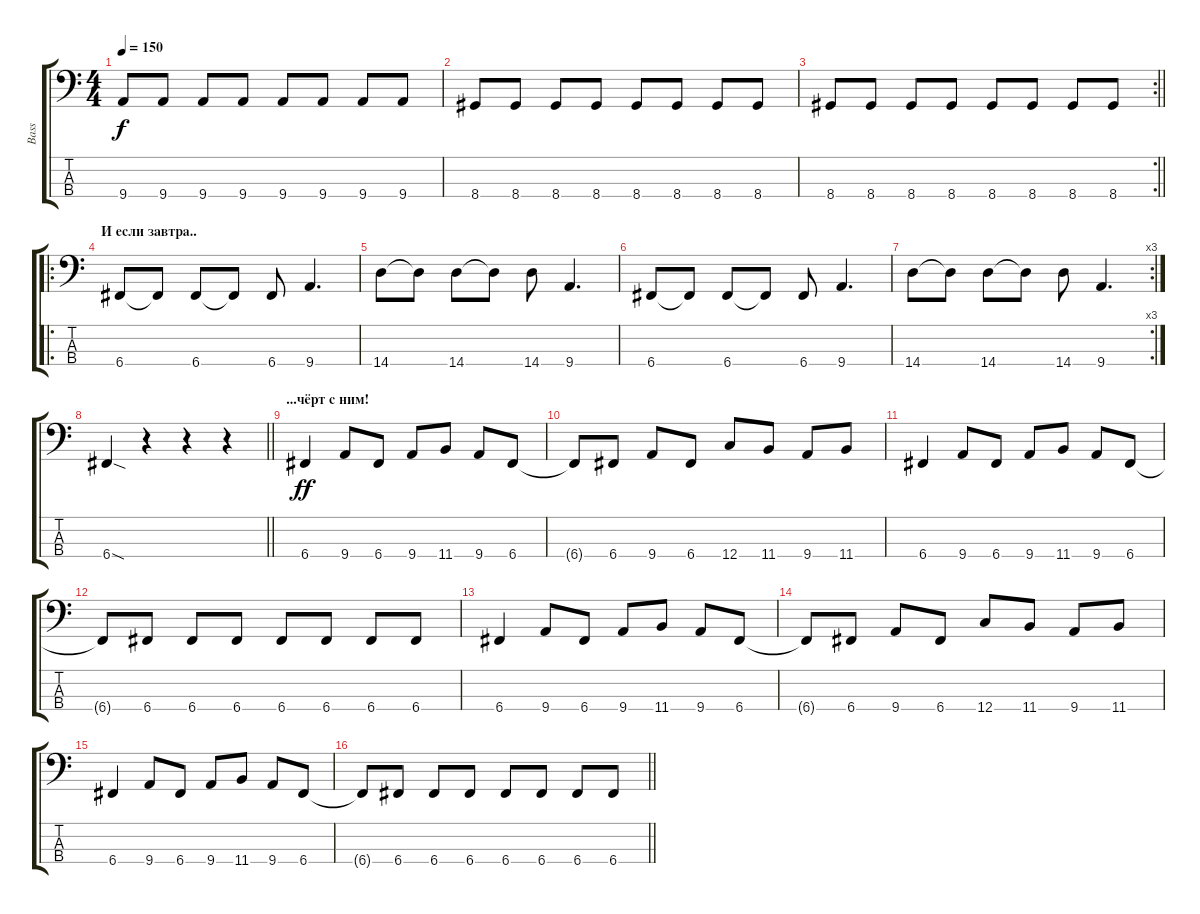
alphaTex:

\track ("Bass" "Bass") {instrument electricbassfinger}
\staff {score tabs}
\tuning (G2 D2 A1 C1) {hide}
\ts (4 4)
\tempo 150
\clef f4
\ks c
9.4.8{dy f} 9.4.8 9.4.8 9.4.8 9.4.8 9.4.8 9.4.8 9.4.8 |
8.4.8 8.4.8 8.4.8 8.4.8 8.4.8 8.4.8 8.4.8 8.4.8 |
\rc 2
\barLineRight lightlight
8.4.8 8.4.8 8.4.8 8.4.8 8.4.8 8.4.8 8.4.8 8.4.8 |
\ro
\section ("" "И если завтра..")
6.4.8 6.4{t}.8 6.4.8 6.4{t}.8 6.4.8 9.4.4{d} |
14.4.8 14.4{t}.8 14.4.8 14.4{t}.8 14.4.8 9.4.4{d} |
6.4.8 6.4{t}.8 6.4.8 6.4{t}.8 6.4.8 9.4.4{d} |
\rc 3
14.4.8 14.4{t}.8 14.4.8 14.4{t}.8 14.4.8 9.4.4{d} |
\barLineRight lightlight
6.4{sod}.4 r.4 r.4 r.4 |
\section ("" "...чёрт с ним!")
6.4.4{dy ff} 9.4.8 6.4.8 9.4.8 11.4.8 9.4.8 6.4.8 |
6.4{t}.8 6.4.8 9.4.8 6.4.8 12.4.8 11.4.8 9.4.8 11.4.8 |
6.4.4 9.4.8 6.4.8 9.4.8 11.4.8 9.4.8 6.4.8 |
6.4{t}.8 6.4.8 6.4.8 6.4.8 6.4.8 6.4.8 6.4.8 6.4.8 |
6.4.4 9.4.8 6.4.8 9.4.8 11.4.8 9.4.8 6.4.8 |
6.4{t}.8 6.4.8 9.4.8 6.4.8 12.4.8 11.4.8 9.4.8 11.4.8 |
6.4.4 9.4.8 6.4.8 9.4.8 11.4.8 9.4.8 6.4.8 |
\barLineRight lightlight
6.4{t}.8 6.4.8 6.4.8 6.4.8 6.4.8 6.4.8 6.4.8 6.4.8
